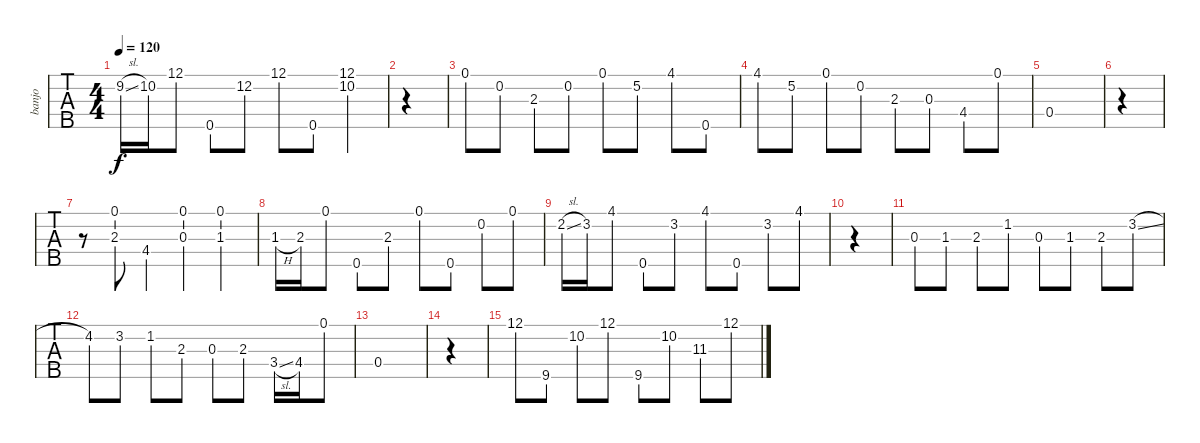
\track ("banjo" "banjo") {instrument acousticguitarsteel}
\staff {tabs}
\tuning (D4 B3 G3 D3 G4) {hide}
\ts (4 4)
\tempo 120
\clef g2
\ks c
9.2{sl}.16{dy f} 10.2.16 12.1.8 0.5.8 12.2.8 12.1.8 0.5.8 (12.1 10.2).4 |
|
0.1.8 0.2.8 2.3.8 0.2.8 0.1.8 5.2.8 4.1.8 0.5.8 |
4.1.8 5.2.8 0.1.8 0.2.8 2.3.8 0.3.8 4.4.8 0.1.8 |
0.4.1 |
|
r.8 (0.1 2.3).8 4.4.4 (0.1 0.3).4 (0.1 1.3).4 |
1.3{h}.16 2.3.16 0.1.8 0.5.8 2.3.8 0.1.8 0.5.8 0.2.8 0.1.8 |
2.2{sl}.16 3.2.16 4.1.8 0.5.8 3.2.8 4.1.8 0.5.8 3.2.8 4.1.8 |
|
0.3.8 1.3.8 2.3.8 1.2.8 0.3.8 1.3.8 2.3.8 3.2{sl}.8 |
4.2.8 3.2.8 1.2.8 2.3.8 0.3.8 2.3.8 3.4{sl}.16 4.4.16 0.1.8 |
0.4.1 |
|
12.1.8 9.5.8 10.2.8 12.1.8 9.5.8 10.2.8 11.3.8 12.1.8
